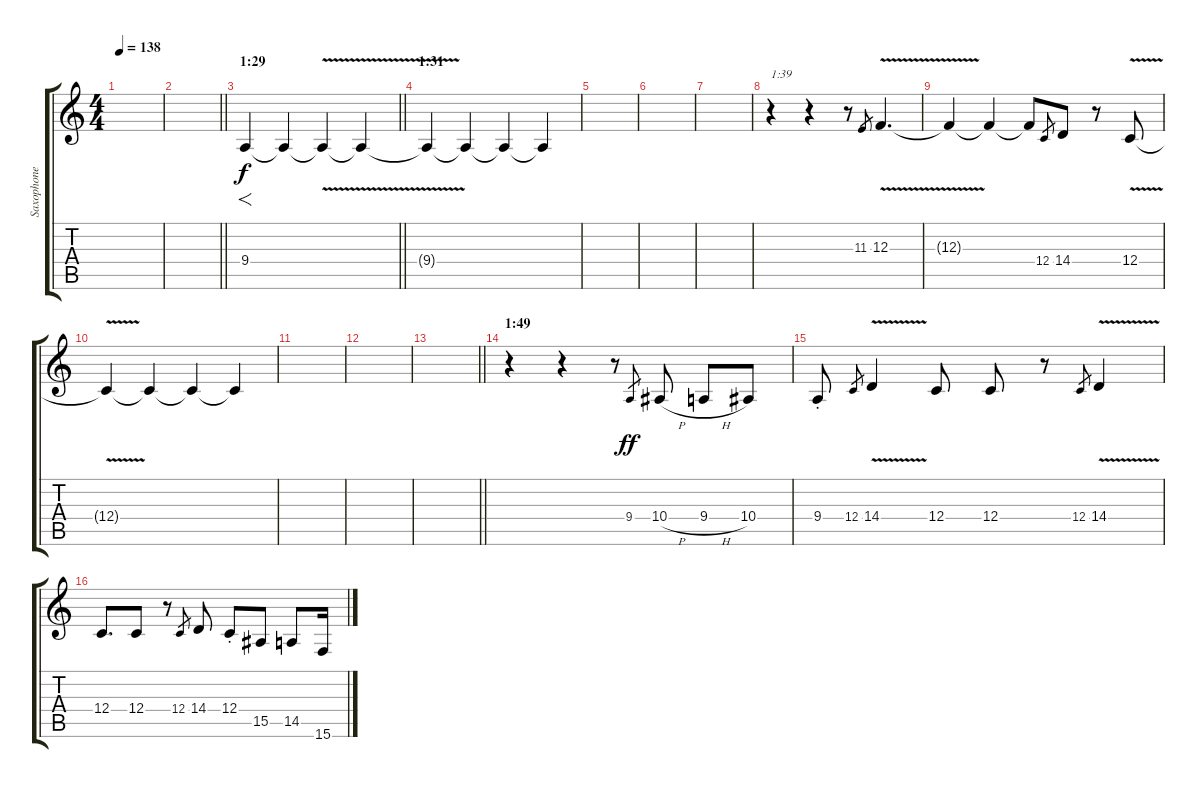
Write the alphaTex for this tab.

\track ("Saxophone" "Saxophone") {instrument altosax}
\staff {score tabs}
\tuning (D4 A3 F3 C3 G2 D2) {hide}
\ts (4 4)
\tempo 138
\clef g2
\ks c
|
\barLineRight lightlight
|
\section ("" "1:29")
\barLineRight lightlight
9.4.4{f} 9.4{t}.4 9.4{v t}.4 9.4{v t}.4 |
\section ("" "1:31")
9.4{t}.4 9.4{t}.4{volume 4} 9.4{t}.4 9.4{t}.4 |
|
|
|
r.4{txt "1:39"} r.4 r.8{volume 13} 11.3.8{gr} 12.3{v}.4{d} |
12.3{t}.4 12.3{t}.4 12.3{t}.8 12.4.8{gr} 14.4.8 r.8 12.4{v}.8{volume 5} |
12.4{t}.4 12.4{t}.4 12.4{t}.4 12.4{t}.4 |
|
|
\barLineRight lightlight
|
\section ("" "1:49")
r.4{volume 13} r.4 r.8 9.4.8{gr dy ff} 10.4{h}.8 9.4{h}.8 10.4.8 |
9.4{st}.8 12.4.8{gr} 14.4{v}.4 12.4.8 12.4.8 r.8 12.4.8{gr} 14.4{v}.4 |
12.4.8{d} 12.4.8 r.8 12.4.8{gr} 14.4.8 12.4{st}.8 15.5.8 14.5.8 15.6.16
